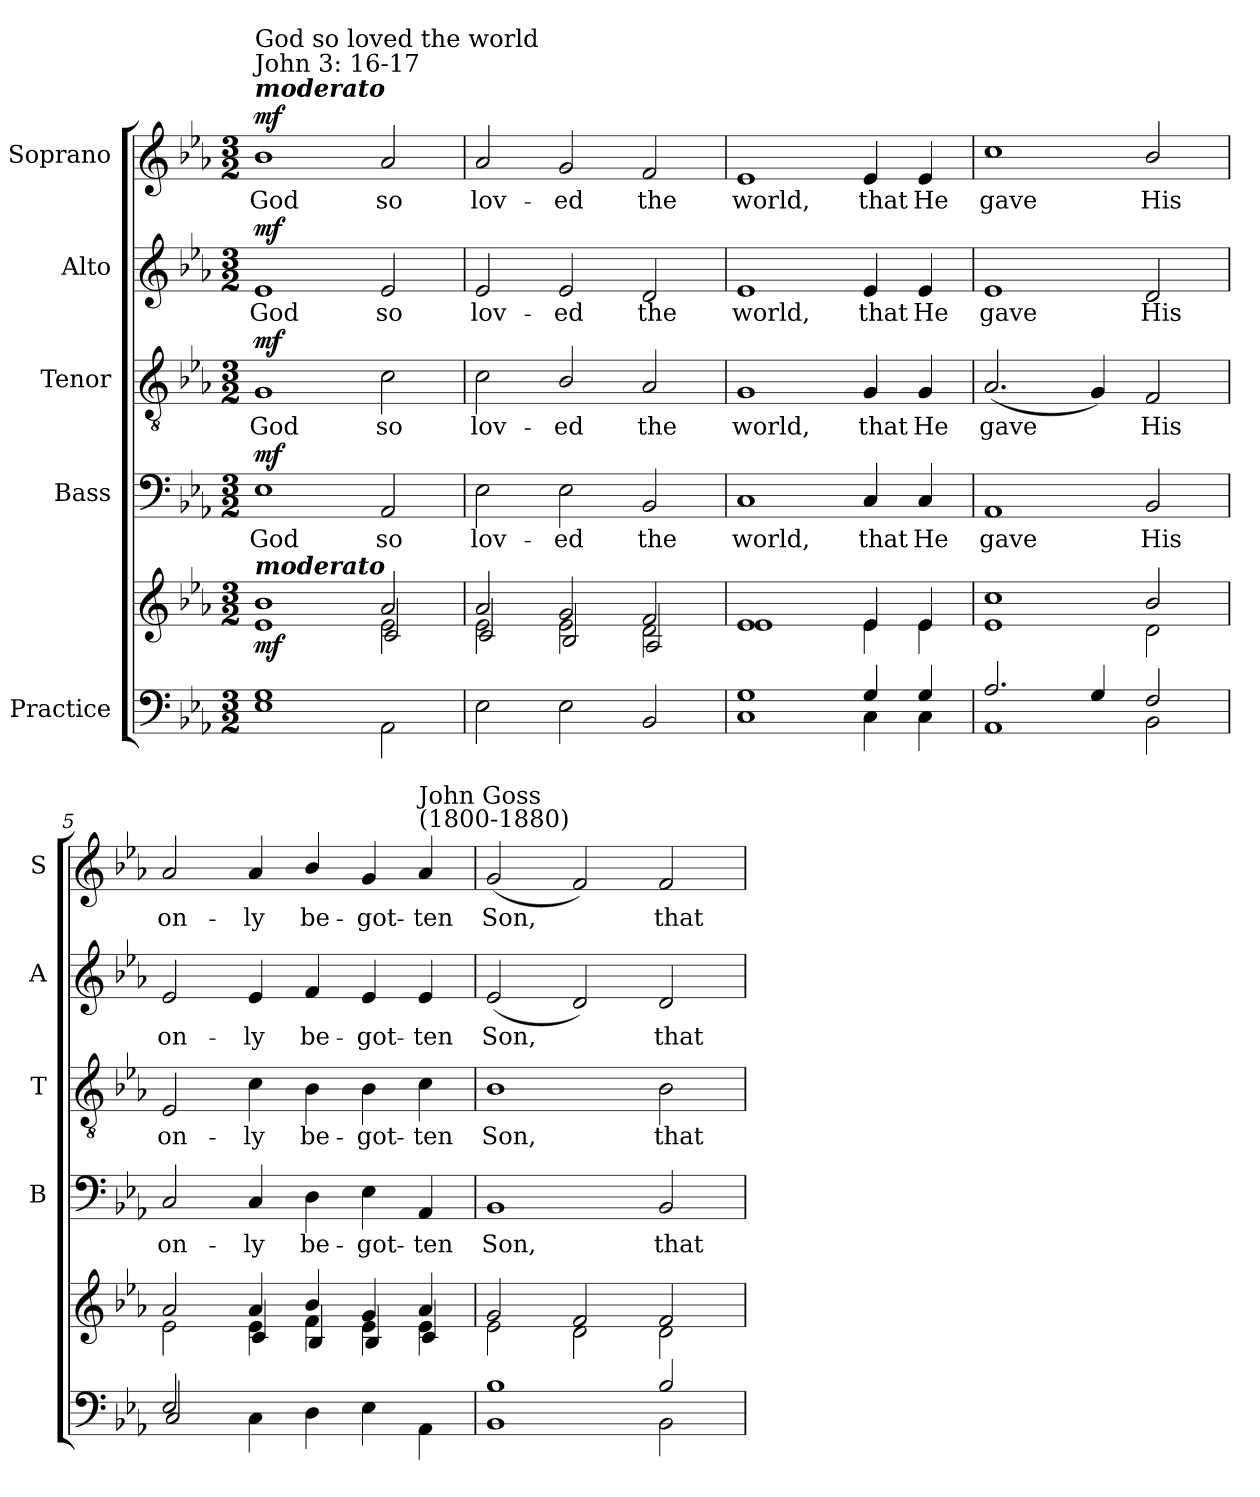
**kern	**kern	**dynam	**kern	**text	**dynam	**kern	**text	**dynam	**kern	**text	**dynam	**kern	**text	**dynam
*part5	*part5	*part5	*part4	*part4	*part4	*part3	*part3	*part3	*part2	*part2	*part2	*part1	*part1	*part1
*staff6	*staff5	*staff5/6	*staff4	*staff4	*staff4	*staff3	*staff3	*staff3	*staff2	*staff2	*staff2	*staff1	*staff1	*staff1
*I"Practice	*	*	*I"Bass	*	*	*I"Tenor	*	*	*I"Alto	*	*	*I"Soprano	*	*
*	*	*	*I'B	*	*	*I'T	*	*	*I'A	*	*	*I'S	*	*
*clefF4	*clefG2	*	*clefF4	*	*	*clefGv2	*	*	*clefG2	*	*	*clefG2	*	*
*k[b-e-a-]	*k[b-e-a-]	*	*k[b-e-a-]	*	*	*k[b-e-a-]	*	*	*k[b-e-a-]	*	*	*k[b-e-a-]	*	*
*E-:	*E-:	*	*E-:	*	*	*E-:	*	*	*E-:	*	*	*E-:	*	*
*M3/2	*M3/2	*	*M3/2	*	*	*M3/2	*	*	*M3/2	*	*	*M3/2	*	*
=1	=1	=1	=1	=1	=1	=1	=1	=1	=1	=1	=1	=1	=1	=1
*^	*^	*	*	*	*	*	*	*	*	*	*	*	*	*
*	*	*	*^	*	*	*	*	*	*	*	*	*	*	*	*	*
!	!	!	!	!	!	!	!	!	!	!	!	!	!	!	!LO:TX:a:Bi:t=moderato	!	!
!	!	!	!	!	!	!	!	!	!	!	!	!	!	!	!LO:TX:a:t=John 3&colon; 16-17	!	!
!	!	!	!	!	!	!	!	!	!	!	!	!	!	!	!LO:TX:a:t=God so loved the world	!	!
!	!	!LO:TX:a:Bi:t=moderato	!	!	!	!	!	!	!	!	!	!	!	!	!	!	!
!	!	!	!	!	!LO:DY:b	!	!LO:LY:b	!LO:DY:b	!	!LO:LY:b	!LO:DY:b	!	!LO:LY:b	!LO:DY:b	!	!LO:LY:b	!LO:DY:b
1G	1E-	1b-	1e-	1ryy	mf	1E-	God	mf	1G	God	mf	1e-	God	mf	1b-	God	mf
!	!	!	!	!	!	!	!LO:LY:b	!	!	!LO:LY:b	!	!	!LO:LY:b	!	!	!LO:LY:b	!
2ryy	2AA-\	2a-/	2e-\	2c/	.	2AA-/	so	.	2c\	so	.	2e-/	so	.	2a-/	so	.
=2	=2	=2	=2	=2	=2	=2	=2	=2	=2	=2	=2	=2	=2	=2	=2	=2	=2
!	!	!	!	!	!	!	!LO:LY:b	!	!	!LO:LY:b	!	!	!LO:LY:b	!	!	!LO:LY:b	!
*v	*v	*	*	*	*	*	*	*	*	*	*	*	*	*	*	*	*
2E-\	2a-/	2e-\	2c/	.	2E-\	lov-	.	2c\	lov-	.	2e-/	lov-	.	2a-/	lov-	.
!	!	!	!	!	!	!LO:LY:b	!	!	!LO:LY:b	!	!	!LO:LY:b	!	!	!LO:LY:b	!
2E-\	2g/	2e-\	2B-/	.	2E-\	-ed	.	2B-/	-ed	.	2e-/	-ed	.	2g/	-ed	.
!	!	!	!	!	!	!LO:LY:b	!	!	!LO:LY:b	!	!	!LO:LY:b	!	!	!LO:LY:b	!
2BB-/	2f/	2d\	2A-/	.	2BB-/	the	.	2A-/	the	.	2d/	the	.	2f/	the	.
=3	=3	=3	=3	=3	=3	=3	=3	=3	=3	=3	=3	=3	=3	=3	=3	=3
*^	*	*	*	*	*	*	*	*	*	*	*	*	*	*	*	*
!	!	!	!	!	!	!	!LO:LY:b	!	!	!LO:LY:b	!	!	!LO:LY:b	!	!	!LO:LY:b	!
*	*	*	*v	*v	*	*	*	*	*	*	*	*	*	*	*	*	*
1G	1C	1e-	1e-	.	1C	world,	.	1G	world,	.	1e-	world,	.	1e-	world,	.
!	!	!	!	!	!	!LO:LY:b	!	!	!LO:LY:b	!	!	!LO:LY:b	!	!	!LO:LY:b	!
4G/	4C\	4e-/	4e-\	.	4C/	that	.	4G/	that	.	4e-/	that	.	4e-/	that	.
!	!	!	!	!	!	!LO:LY:b	!	!	!LO:LY:b	!	!	!LO:LY:b	!	!	!LO:LY:b	!
4G/	4C\	4e-/	4e-\	.	4C/	He	.	4G/	He	.	4e-/	He	.	4e-/	He	.
=4	=4	=4	=4	=4	=4	=4	=4	=4	=4	=4	=4	=4	=4	=4	=4	=4
!	!	!	!	!	!	!LO:LY:b	!	!	!LO:LY:b	!	!	!LO:LY:b	!	!	!LO:LY:b	!
2.A-/	1AA-	1cc	1e-	.	1AA-	gave	.	(<2.A-/	gave	.	1e-	gave	.	1cc	gave	.
4G/	.	.	.	.	.	.	.	4G/)	.	.	.	.	.	.	.	.
!	!	!	!	!	!	!LO:LY:b	!	!	!LO:LY:b	!	!	!LO:LY:b	!	!	!LO:LY:b	!
2F/	2BB-\	2b-/	2d\	.	2BB-/	His	.	2F/	His	.	2d/	His	.	2b-/	His	.
=5	=5	=5	=5	=5	=5	=5	=5	=5	=5	=5	=5	=5	=5	=5	=5	=5
*	*	*	*^	*	*	*	*	*	*	*	*	*	*	*	*	*
!	!	!	!	!	!	!	!LO:LY:b	!	!	!LO:LY:b	!	!	!LO:LY:b	!	!	!LO:LY:b	!
2E-/	2C/	2a-/	2e-\	2ryy	.	2C/	on-	.	2E-/	on-	.	2e-/	on-	.	2a-/	on-	.
!	!	!	!	!	!	!	!LO:LY:b	!	!	!LO:LY:b	!	!	!LO:LY:b	!	!	!LO:LY:b	!
1ryy	4C\	4a-/	4e-\	4c/	.	4C/	-ly	.	4c\	-ly	.	4e-/	-ly	.	4a-/	-ly	.
!	!	!	!	!	!	!	!LO:LY:b	!	!	!LO:LY:b	!	!	!LO:LY:b	!	!	!LO:LY:b	!
.	4D\	4b-/	4f\	4B-/	.	4D\	be-	.	4B-\	be-	.	4f/	be-	.	4b-/	be-	.
!	!	!	!	!	!	!	!LO:LY:b	!	!	!LO:LY:b	!	!	!LO:LY:b	!	!	!LO:LY:b	!
.	4E-\	4g/	4e-\	4B-/	.	4E-\	-got-	.	4B-\	-got-	.	4e-/	-got-	.	4g/	-got-	.
!	!	!	!	!	!	!	!	!	!	!	!	!	!	!	!LO:TX:a:t=John Goss\n(1800-1880)	!	!
!	!	!	!	!	!	!	!LO:LY:b	!	!	!LO:LY:b	!	!	!LO:LY:b	!	!	!LO:LY:b	!
.	4AA-\	4a-/	4e-\	4c/	.	4AA-/	-ten	.	4c\	-ten	.	4e-/	-ten	.	4a-/	-ten	.
!!LO:LB:g=z
=6	=6	=6	=6	=6	=6	=6	=6	=6	=6	=6	=6	=6	=6	=6	=6	=6	=6
!	!	!	!	!	!	!	!LO:LY:b	!	!	!LO:LY:b	!	!	!LO:LY:b	!	!	!LO:LY:b	!
*	*	*	*v	*v	*	*	*	*	*	*	*	*	*	*	*	*	*
1B-	1BB-	2g/	2e-\	.	1BB-	Son,	.	1B-	Son,	.	(<2e-/	Son,	.	(<2g/	Son,	.
.	.	2f/	2d\	.	.	.	.	.	.	.	2d/)	.	.	2f/)	.	.
!	!	!	!	!	!	!LO:LY:b	!	!	!LO:LY:b	!	!	!LO:LY:b	!	!	!LO:LY:b	!
2B-/	2BB-\	2f/	2d\	.	2BB-/	that	.	2B-\	that	.	2d/	that	.	2f/	that	.
*v	*v	*	*	*	*	*	*	*	*	*	*	*	*	*	*	*
*	*v	*v	*	*	*	*	*	*	*	*	*	*	*	*	*
=	=	=	=	=	=	=	=	=	=	=	=	=	=	=
*-	*-	*-	*-	*-	*-	*-	*-	*-	*-	*-	*-	*-	*-	*-
